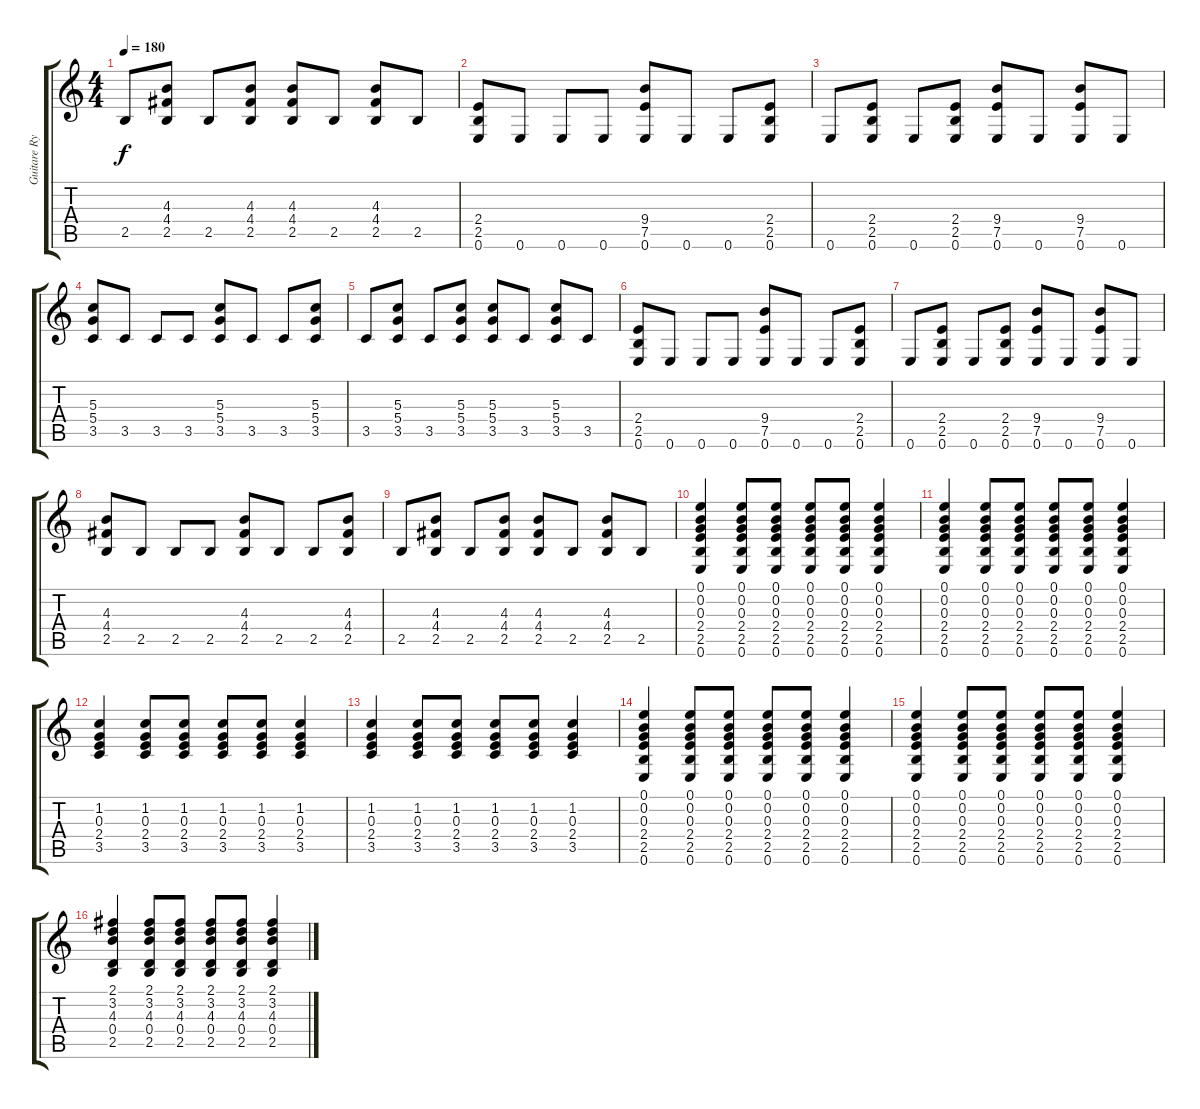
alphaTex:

\track ("Guitare Rythmique " "Guitare Ry") {instrument distortionguitar}
\staff {score tabs}
\tuning (E4 B3 G3 D3 A2 E2) {hide}
\ts (4 4)
\tempo 180
\clef g2
\ks c
2.5.8{dy f} (4.3 4.4 2.5).8 2.5.8 (4.3 4.4 2.5).8 (4.3 4.4 2.5).8 2.5.8 (4.3 4.4 2.5).8 2.5.8 |
(2.4 2.5 0.6).8 0.6.8 0.6.8 0.6.8 (9.4 7.5 0.6).8 0.6.8 0.6.8 (2.4 2.5 0.6).8 |
0.6.8 (2.4 2.5 0.6).8 0.6.8 (2.4 2.5 0.6).8 (9.4 7.5 0.6).8 0.6.8 (9.4 7.5 0.6).8 0.6.8 |
(5.3 5.4 3.5).8 3.5.8 3.5.8 3.5.8 (5.3 5.4 3.5).8 3.5.8 3.5.8 (5.3 5.4 3.5).8 |
3.5.8 (5.3 5.4 3.5).8 3.5.8 (5.3 5.4 3.5).8 (5.3 5.4 3.5).8 3.5.8 (5.3 5.4 3.5).8 3.5.8 |
(2.4 2.5 0.6).8 0.6.8 0.6.8 0.6.8 (9.4 7.5 0.6).8 0.6.8 0.6.8 (2.4 2.5 0.6).8 |
0.6.8 (2.4 2.5 0.6).8 0.6.8 (2.4 2.5 0.6).8 (9.4 7.5 0.6).8 0.6.8 (9.4 7.5 0.6).8 0.6.8 |
(4.3 4.4 2.5).8 2.5.8 2.5.8 2.5.8 (4.3 4.4 2.5).8 2.5.8 2.5.8 (4.3 4.4 2.5).8 |
2.5.8 (4.3 4.4 2.5).8 2.5.8 (4.3 4.4 2.5).8 (4.3 4.4 2.5).8 2.5.8 (4.3 4.4 2.5).8 2.5.8 |
(0.1 0.2 0.3 2.4 2.5 0.6).4{volume 8} (0.1 0.2 0.3 2.4 2.5 0.6).8 (0.1 0.2 0.3 2.4 2.5 0.6).8 (0.1 0.2 0.3 2.4 2.5 0.6).8 (0.1 0.2 0.3 2.4 2.5 0.6).8 (0.1 0.2 0.3 2.4 2.5 0.6).4 |
(0.1 0.2 0.3 2.4 2.5 0.6).4 (0.1 0.2 0.3 2.4 2.5 0.6).8 (0.1 0.2 0.3 2.4 2.5 0.6).8 (0.1 0.2 0.3 2.4 2.5 0.6).8 (0.1 0.2 0.3 2.4 2.5 0.6).8 (0.1 0.2 0.3 2.4 2.5 0.6).4 |
(1.2 0.3 2.4 3.5).4 (1.2 0.3 2.4 3.5).8 (1.2 0.3 2.4 3.5).8 (1.2 0.3 2.4 3.5).8 (1.2 0.3 2.4 3.5).8 (1.2 0.3 2.4 3.5).4 |
(1.2 0.3 2.4 3.5).4 (1.2 0.3 2.4 3.5).8 (1.2 0.3 2.4 3.5).8 (1.2 0.3 2.4 3.5).8 (1.2 0.3 2.4 3.5).8 (1.2 0.3 2.4 3.5).4 |
(0.1 0.2 0.3 2.4 2.5 0.6).4 (0.1 0.2 0.3 2.4 2.5 0.6).8 (0.1 0.2 0.3 2.4 2.5 0.6).8 (0.1 0.2 0.3 2.4 2.5 0.6).8 (0.1 0.2 0.3 2.4 2.5 0.6).8 (0.1 0.2 0.3 2.4 2.5 0.6).4 |
(0.1 0.2 0.3 2.4 2.5 0.6).4 (0.1 0.2 0.3 2.4 2.5 0.6).8 (0.1 0.2 0.3 2.4 2.5 0.6).8 (0.1 0.2 0.3 2.4 2.5 0.6).8 (0.1 0.2 0.3 2.4 2.5 0.6).8 (0.1 0.2 0.3 2.4 2.5 0.6).4 |
(2.1 3.2 4.3 0.4 2.5).4 (2.1 3.2 4.3 0.4 2.5).8 (2.1 3.2 4.3 0.4 2.5).8 (2.1 3.2 4.3 0.4 2.5).8 (2.1 3.2 4.3 0.4 2.5).8 (2.1 3.2 4.3 0.4 2.5).4
